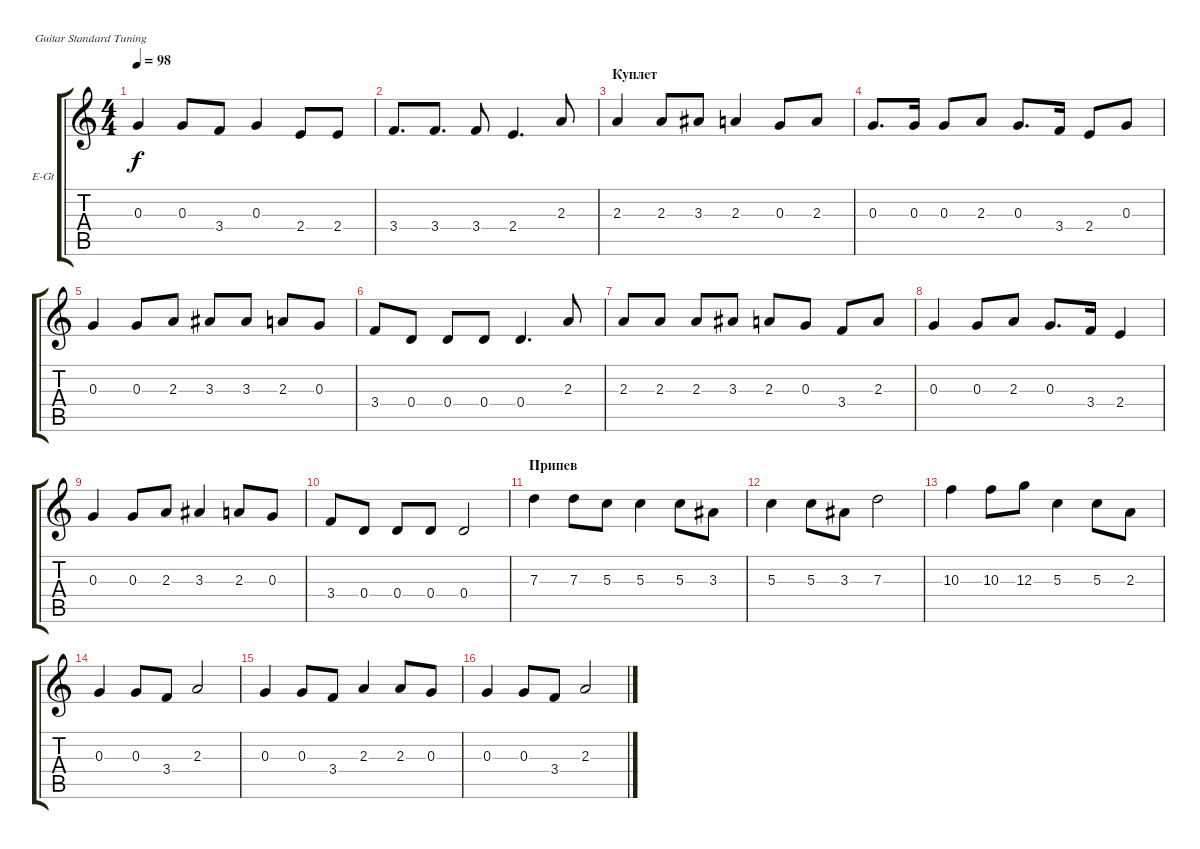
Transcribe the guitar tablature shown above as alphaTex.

\defaultSystemsLayout 4
\bracketExtendMode groupsimilarinstruments
\firstSystemTrackNameOrientation horizontal
\otherSystemsTrackNameOrientation horizontal
\track ("В. Бутсов (вокал)" "E-Gt") {instrument electricguitarclean}
\staff {score tabs}
\tuning (E4 B3 G3 D3 A2 E2)
\ts (4 4)
\tempo 98
\clef g2
\ks c
0.3.4{dy f} 0.3.8 3.4.8 0.3.4 2.4.8 2.4.8 |
3.4.8{d} 3.4.8{d} 3.4.8 2.4.4{d} 2.3.8 |
\section ("" "Куплет")
2.3.4 2.3.8 3.3.8 2.3.4 0.3.8 2.3.8 |
0.3.8{d} 0.3.16 0.3.8 2.3.8 0.3.8{d} 3.4.16 2.4.8 0.3.8 |
0.3.4 0.3.8 2.3.8 3.3.8 3.3.8 2.3.8 0.3.8 |
3.4.8 0.4.8 0.4.8 0.4.8 0.4.4{d} 2.3.8 |
2.3.8 2.3.8 2.3.8 3.3.8 2.3.8 0.3.8 3.4.8 2.3.8 |
0.3.4 0.3.8 2.3.8 0.3.8{d} 3.4.16 2.4.4 |
0.3.4 0.3.8 2.3.8 3.3.4 2.3.8 0.3.8 |
3.4.8 0.4.8 0.4.8 0.4.8 0.4.2 |
\section ("" "Припев")
7.3.4 7.3.8 5.3.8 5.3.4 5.3.8 3.3.8 |
5.3.4 5.3.8 3.3.8 7.3.2 |
10.3.4 10.3.8 12.3.8 5.3.4 5.3.8 2.3.8 |
0.3.4 0.3.8 3.4.8 2.3.2 |
0.3.4 0.3.8 3.4.8 2.3.4 2.3.8 0.3.8 |
0.3.4 0.3.8 3.4.8 2.3.2
